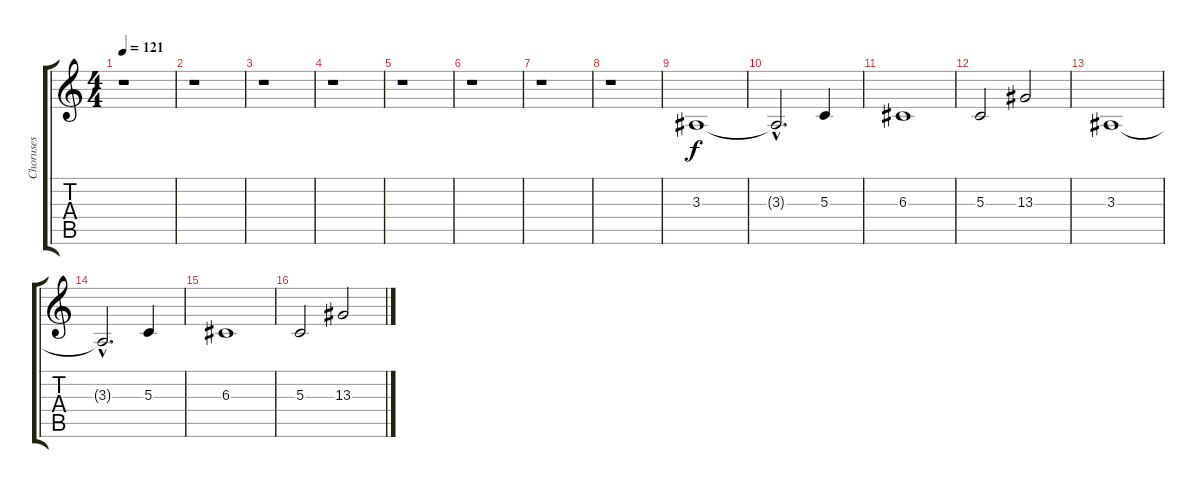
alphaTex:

\track ("Choruses" "Choruses") {instrument choiraahs}
\staff {score tabs}
\tuning (E4 B3 G3 D3 A2 E2) {hide}
\ts (4 4)
\tempo 121
\clef g2
\ks c
r.1{dy f} |
r.1 |
r.1 |
r.1 |
r.1 |
r.1 |
r.1 |
r.1 |
3.3.1{volume 11} |
3.3{hac t}.2{d} 5.3.4 |
6.3.1 |
5.3.2 13.3.2 |
3.3.1{volume 9} |
3.3{hac t}.2{d} 5.3.4 |
6.3.1 |
5.3.2 13.3.2
